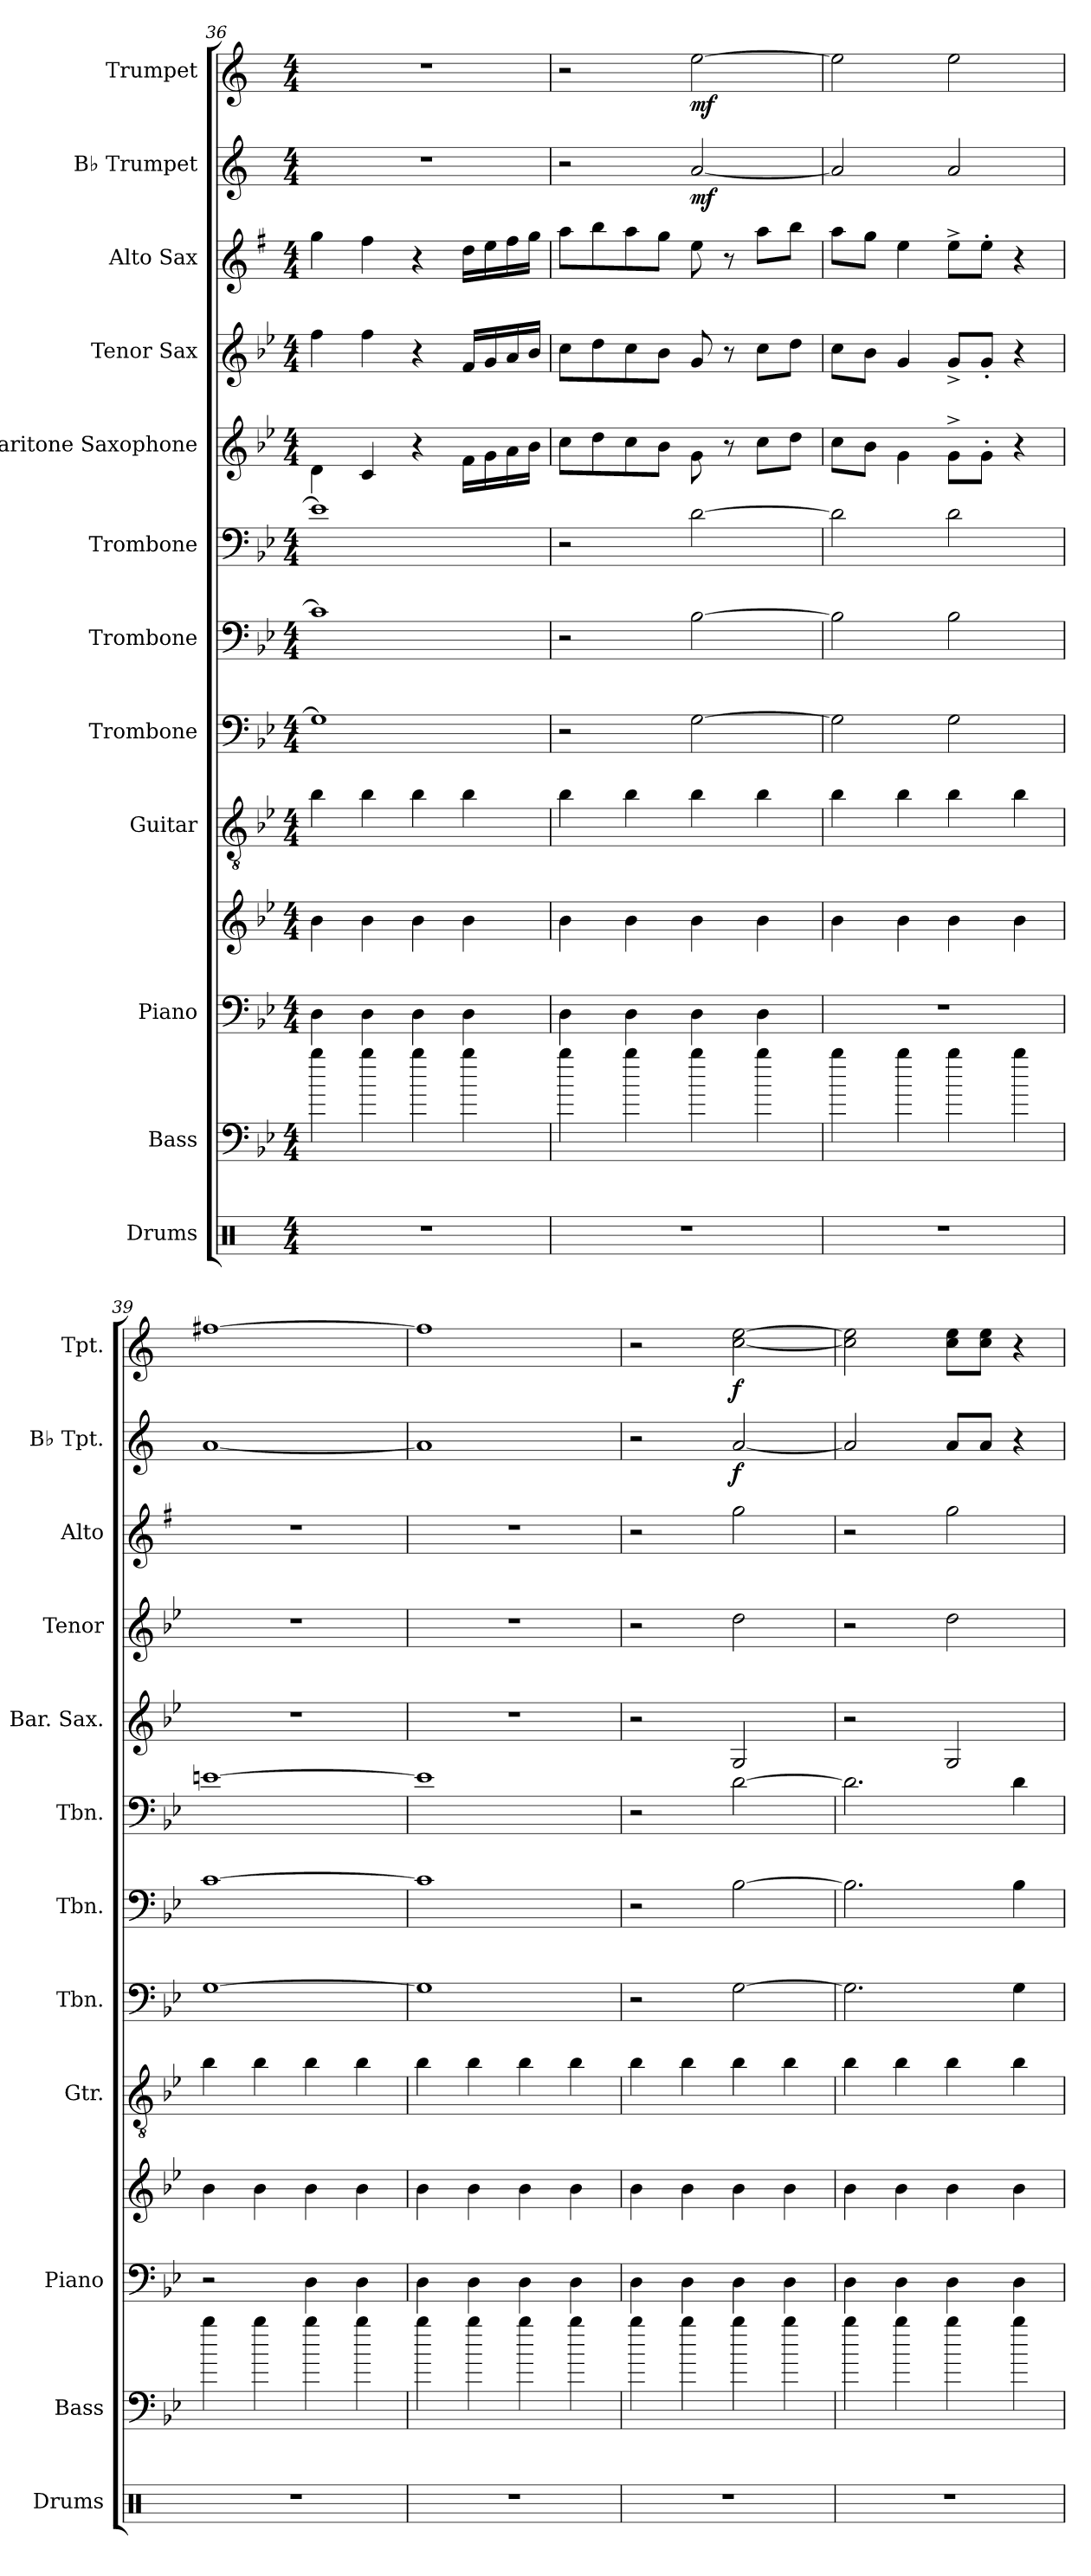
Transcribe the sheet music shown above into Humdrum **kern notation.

**kern	**kern	**kern	**kern	**kern	**kern	**kern	**kern	**kern	**kern	**kern	**kern	**dynam	**kern	**dynam
*part12	*part11	*part10	*part10	*part9	*part8	*part7	*part6	*part5	*part4	*part3	*part2	*part2	*part1	*part1
*staff13	*staff12	*staff11	*staff10	*staff9	*staff8	*staff7	*staff6	*staff5	*staff4	*staff3	*staff2	*staff2	*staff1	*staff1
*I"Drums	*I"Bass	*I"Piano	*	*I"Guitar	*I"Trombone	*I"Trombone	*I"Trombone	*I"Baritone Saxophone	*I"Tenor Sax	*I"Alto Sax	*I"B♭ Trumpet	*	*I"Trumpet	*
*I'Drums	*I'Bass	*I'Piano	*	*I'Gtr.	*I'Tbn.	*I'Tbn.	*I'Tbn.	*I'Bar. Sax.	*I'Tenor	*I'Alto	*I'B♭ Tpt.	*	*I'Tpt.	*
*clefX	*clefF4	*clefF4	*clefG2	*clefGv2	*clefF4	*clefF4	*clefF4	*clefG2	*clefG2	*clefG2	*clefG2	*	*clefG2	*
*	*ITrd7c12	*	*	*	*	*	*	*ITrd12c21	*ITrd8c14	*ITrd5c9	*ITrd1c2	*	*ITrd1c2	*
*k[]	*k[b-e-]	*k[b-e-]	*k[b-e-]	*k[b-e-]	*k[b-e-]	*k[b-e-]	*k[b-e-]	*k[b-e-]	*k[b-e-]	*k[b-e-]	*k[b-e-]	*	*k[b-e-]	*
*M4/4	*M4/4	*M4/4	*M4/4	*M4/4	*M4/4	*M4/4	*M4/4	*M4/4	*M4/4	*M4/4	*M4/4	*	*M4/4	*
=36	=36	=36	=36	=36	=36	=36	=36	=36	=36	=36	=36	=36	=36	=36
1r	4b-	4D	4b-	4b-	1G]	1c]	1e]	4D\	4f\	4b-\	1r	.	1r	.
.	4b-	4D	4b-	4b-	.	.	.	4C/	4f\	4a\	.	.	.	.
.	4b-	4D	4b-	4b-	.	.	.	4r	4r	4r	.	.	.	.
.	4b-	4D	4b-	4b-	.	.	.	16F\LL	16F/LL	16f\LL	.	.	.	.
.	.	.	.	.	.	.	.	16G\	16G/	16g\	.	.	.	.
.	.	.	.	.	.	.	.	16A\	16A/	16a\	.	.	.	.
.	.	.	.	.	.	.	.	16B-\JJ	16B-/JJ	16b-\JJ	.	.	.	.
=37	=37	=37	=37	=37	=37	=37	=37	=37	=37	=37	=37	=37	=37	=37
1r	4b-	4D	4b-	4b-	2r	2r	2r	8c\L	8c\L	8cc\L	2r	.	2r	.
.	.	.	.	.	.	.	.	8d\	8d\	8dd\	.	.	.	.
.	4b-	4D	4b-	4b-	.	.	.	8c\	8c\	8cc\	.	.	.	.
.	.	.	.	.	.	.	.	8B-\J	8B-\J	8b-\J	.	.	.	.
!	!	!	!	!	!	!	!	!	!	!	!	!LO:DY:b	!	!LO:DY:b
.	4b-	4D	4b-	4b-	[2G\	[2B-\	[2d\	8G\	8G/	8g\	[2g/	mf	[2dd\	mf
.	.	.	.	.	.	.	.	8r	8r	8r	.	.	.	.
.	4b-	4D	4b-	4b-	.	.	.	8c\L	8c\L	8cc\L	.	.	.	.
.	.	.	.	.	.	.	.	8d\J	8d\J	8dd\J	.	.	.	.
=38	=38	=38	=38	=38	=38	=38	=38	=38	=38	=38	=38	=38	=38	=38
1r	4b-	1r	4b-	4b-	2G\]	2B-\]	2d\]	8c\L	8c\L	8cc\L	2g/]	.	2dd\]	.
.	.	.	.	.	.	.	.	8B-\J	8B-\J	8b-\J	.	.	.	.
.	4b-	.	4b-	4b-	.	.	.	4G\	4G/	4g\	.	.	.	.
.	4b-	.	4b-	4b-	2G\	2B-\	2d\	8G^\L	8G^/L	8g^\L	2g/	.	2dd\	.
.	.	.	.	.	.	.	.	8G'\J	8G'/J	8g'\J	.	.	.	.
.	4b-	.	4b-	4b-	.	.	.	4r	4r	4r	.	.	.	.
!!LO:PB:g=z
=39	=39	=39	=39	=39	=39	=39	=39	=39	=39	=39	=39	=39	=39	=39
1r	4b-	2r	4b-	4b-	[1G	[1c	[1en	1r	1r	1r	[1g	.	[1een	.
.	4b-	.	4b-	4b-	.	.	.	.	.	.	.	.	.	.
.	4b-	4D	4b-	4b-	.	.	.	.	.	.	.	.	.	.
.	4b-	4D	4b-	4b-	.	.	.	.	.	.	.	.	.	.
=40	=40	=40	=40	=40	=40	=40	=40	=40	=40	=40	=40	=40	=40	=40
1r	4b-	4D	4b-	4b-	1G]	1c]	1e]	1r	1r	1r	1g]	.	1ee]	.
.	4b-	4D	4b-	4b-	.	.	.	.	.	.	.	.	.	.
.	4b-	4D	4b-	4b-	.	.	.	.	.	.	.	.	.	.
.	4b-	4D	4b-	4b-	.	.	.	.	.	.	.	.	.	.
=41	=41	=41	=41	=41	=41	=41	=41	=41	=41	=41	=41	=41	=41	=41
1r	4b-	4D	4b-	4b-	2r	2r	2r	2r	2r	2r	2r	.	2r	.
.	4b-	4D	4b-	4b-	.	.	.	.	.	.	.	.	.	.
!	!	!	!	!	!	!	!	!	!	!	!	!LO:DY:b	!	!LO:DY:b
.	4b-	4D	4b-	4b-	[2G\	[2B-\	[2d\	2GG/	2d\	2b-\	[2g/	f	[2b-\ [2dd\	f
.	4b-	4D	4b-	4b-	.	.	.	.	.	.	.	.	.	.
=42	=42	=42	=42	=42	=42	=42	=42	=42	=42	=42	=42	=42	=42	=42
1r	4b-	4D	4b-	4b-	2.G\]	2.B-\]	2.d\]	2r	2r	2r	2g/]	.	2b-\] 2dd\]	.
.	4b-	4D	4b-	4b-	.	.	.	.	.	.	.	.	.	.
.	4b-	4D	4b-	4b-	.	.	.	2GG/	2d\	2b-\	8g/L	.	8b-\ 8dd\L	.
.	.	.	.	.	.	.	.	.	.	.	8g/J	.	8b-\ 8dd\J	.
.	4b-	4D	4b-	4b-	4G\	4B-\	4d\	.	.	.	4r	.	4r	.
=	=	=	=	=	=	=	=	=	=	=	=	=	=	=
*-	*-	*-	*-	*-	*-	*-	*-	*-	*-	*-	*-	*-	*-	*-
